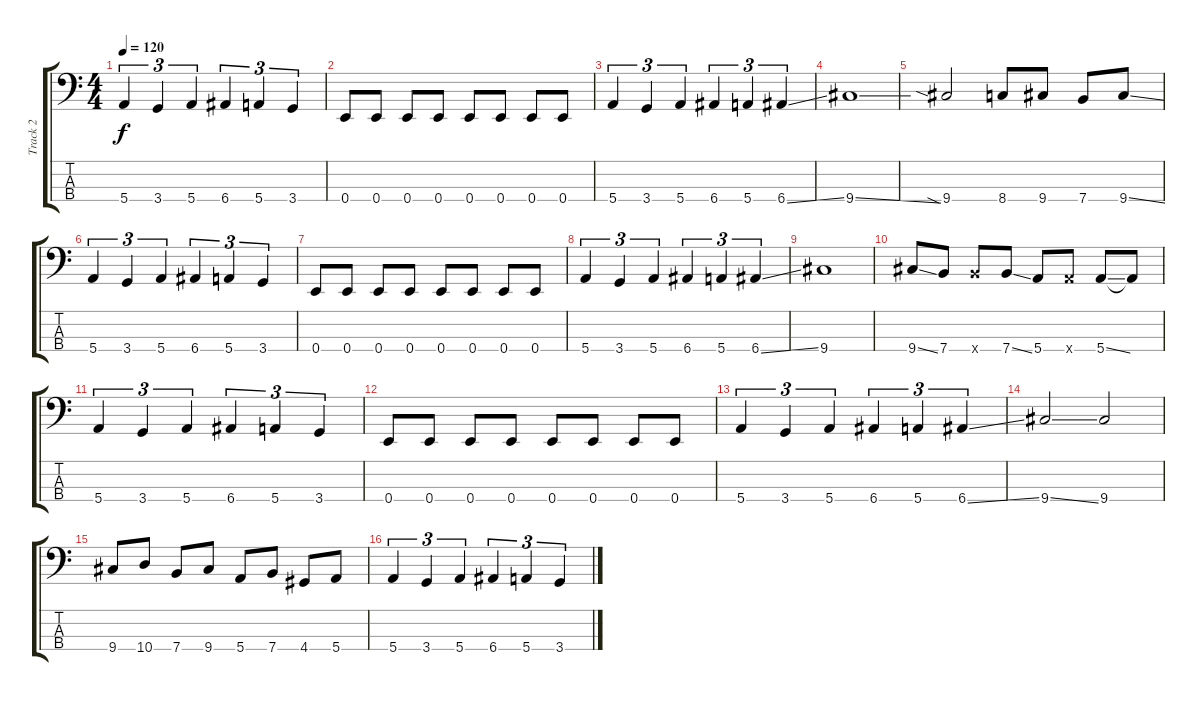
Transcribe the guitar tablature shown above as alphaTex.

\track ("Track 2" "Track 2") {instrument slapbass1}
\staff {score tabs}
\tuning (G2 D2 A1 E1) {hide}
\ts (4 4)
\tempo 120
\clef f4
\ks c
5.4.4{tu (3 2) dy f instrument slapbass1} 3.4.4{tu (3 2)} 5.4.4{tu (3 2)} 6.4.4{tu (3 2)} 5.4.4{tu (3 2)} 3.4.4{tu (3 2)} |
0.4.8 0.4.8 0.4.8 0.4.8 0.4.8 0.4.8 0.4.8 0.4.8 |
5.4.4{tu (3 2)} 3.4.4{tu (3 2)} 5.4.4{tu (3 2)} 6.4.4{tu (3 2)} 5.4.4{tu (3 2)} 6.4{ss}.4{tu (3 2)} |
9.4{ss}.1 |
9.4{sia}.2 8.4.8 9.4.8 7.4.8 9.4{ss}.8 |
5.4.4{tu (3 2)} 3.4.4{tu (3 2)} 5.4.4{tu (3 2)} 6.4.4{tu (3 2)} 5.4.4{tu (3 2)} 3.4.4{tu (3 2)} |
0.4.8 0.4.8 0.4.8 0.4.8 0.4.8 0.4.8 0.4.8 0.4.8 |
5.4.4{tu (3 2)} 3.4.4{tu (3 2)} 5.4.4{tu (3 2)} 6.4.4{tu (3 2)} 5.4.4{tu (3 2)} 6.4{ss}.4{tu (3 2)} |
9.4.1 |
9.4{ss}.8 7.4.8 7.4{x}.8 7.4{ss}.8 5.4.8 5.4{x}.8 5.4{ss}.8 5.4{t}.8 |
5.4.4{tu (3 2)} 3.4.4{tu (3 2)} 5.4.4{tu (3 2)} 6.4.4{tu (3 2)} 5.4.4{tu (3 2)} 3.4.4{tu (3 2)} |
0.4.8 0.4.8 0.4.8 0.4.8 0.4.8 0.4.8 0.4.8 0.4.8 |
5.4.4{tu (3 2)} 3.4.4{tu (3 2)} 5.4.4{tu (3 2)} 6.4.4{tu (3 2)} 5.4.4{tu (3 2)} 6.4{ss}.4{tu (3 2)} |
9.4{ss}.2 9.4.2 |
9.4.8 10.4.8 7.4.8 9.4.8 5.4.8 7.4.8 4.4.8 5.4.8 |
5.4.4{tu (3 2)} 3.4.4{tu (3 2)} 5.4.4{tu (3 2)} 6.4.4{tu (3 2)} 5.4.4{tu (3 2)} 3.4.4{tu (3 2)}
